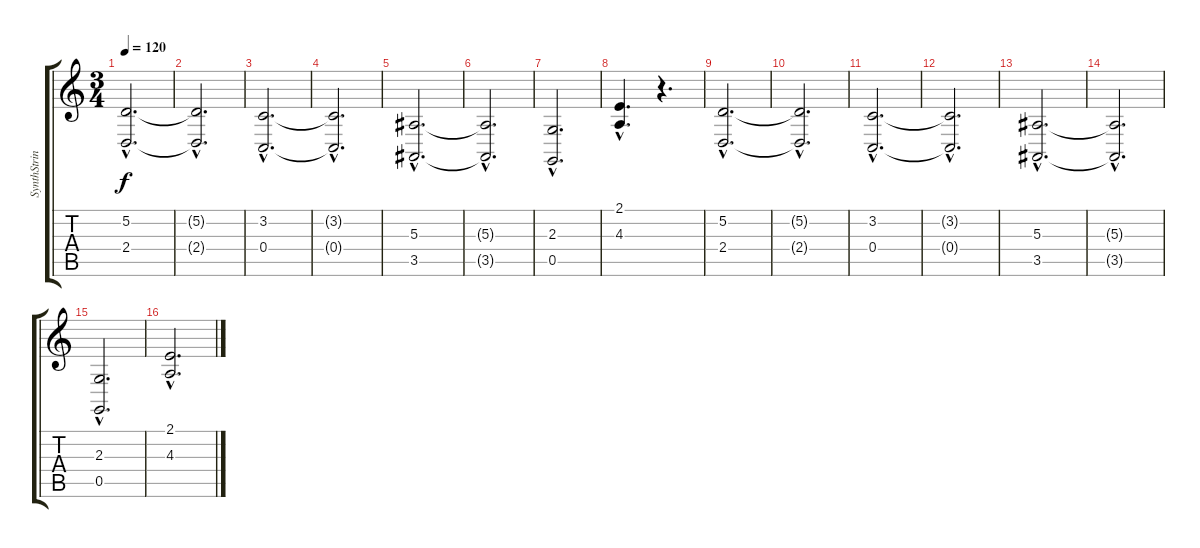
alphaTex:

\track ("SynthStrings" "SynthStrin") {instrument synthstrings1}
\staff {score tabs}
\tuning (D4 A3 F3 C3 G2 D2) {hide}
\ts (3 4)
\tempo 120
\clef g2
\ks c
(5.2{hac} 2.4{hac}).2{d dy f} |
(5.2{hac t} 2.4{hac t}).2{d} |
(3.2{hac} 0.4{hac}).2{d} |
(3.2{hac t} 0.4{hac t}).2{d} |
(5.3{hac} 3.5{hac}).2{d} |
(5.3{hac t} 3.5{hac t}).2{d} |
(2.3{hac} 0.5{hac}).2{d} |
(2.1{hac} 4.3{hac}).4{d} r.4{d} |
(5.2{hac} 2.4{hac}).2{d} |
(5.2{hac t} 2.4{hac t}).2{d} |
(3.2{hac} 0.4{hac}).2{d} |
(3.2{hac t} 0.4{hac t}).2{d} |
(5.3{hac} 3.5{hac}).2{d} |
(5.3{hac t} 3.5{hac t}).2{d} |
(2.3{hac} 0.5{hac}).2{d} |
(2.1{hac} 4.3{hac}).2{d}
